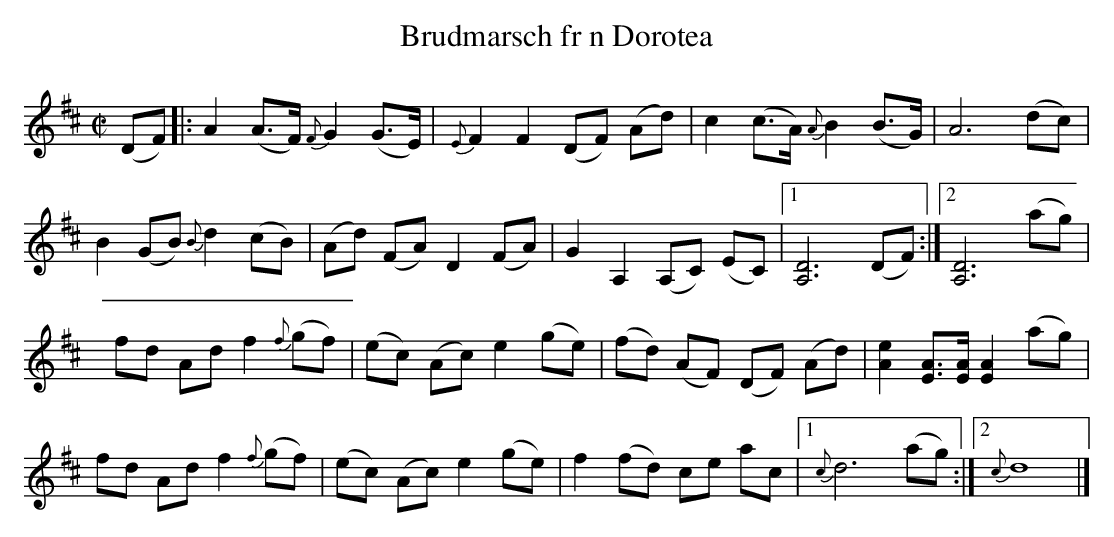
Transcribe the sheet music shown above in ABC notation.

X:1
T: Brudmarsch fr n Dorotea
M: C|
L: 1/8
K: D
(DF) |: A2(A>F) {F}G2(G>E) | {E}F2F2 (DF) (Ad) | c2(c>A) {A}B2(B>G) | A6 (dc) |
B2(GB) {B}d2(cB) | (Ad) (FA) D2(FA) | G2A,2 (A,C) (EC) |1 [A,D]6(DF) :|2 [A,D]6(ag) |
fd Ad f2 {f}(gf) | (ec) (Ac) e2(ge) | (fd) (AF) (DF) (Ad) | [Ae]2[EA]>[EA] [EA]2(ag) |
fd Ad f2 {f}(gf) | (ec) (Ac) e2(ge) | f2(fd) ce ac |1 {c}d6(ag) :|2 {c}d8 |]
